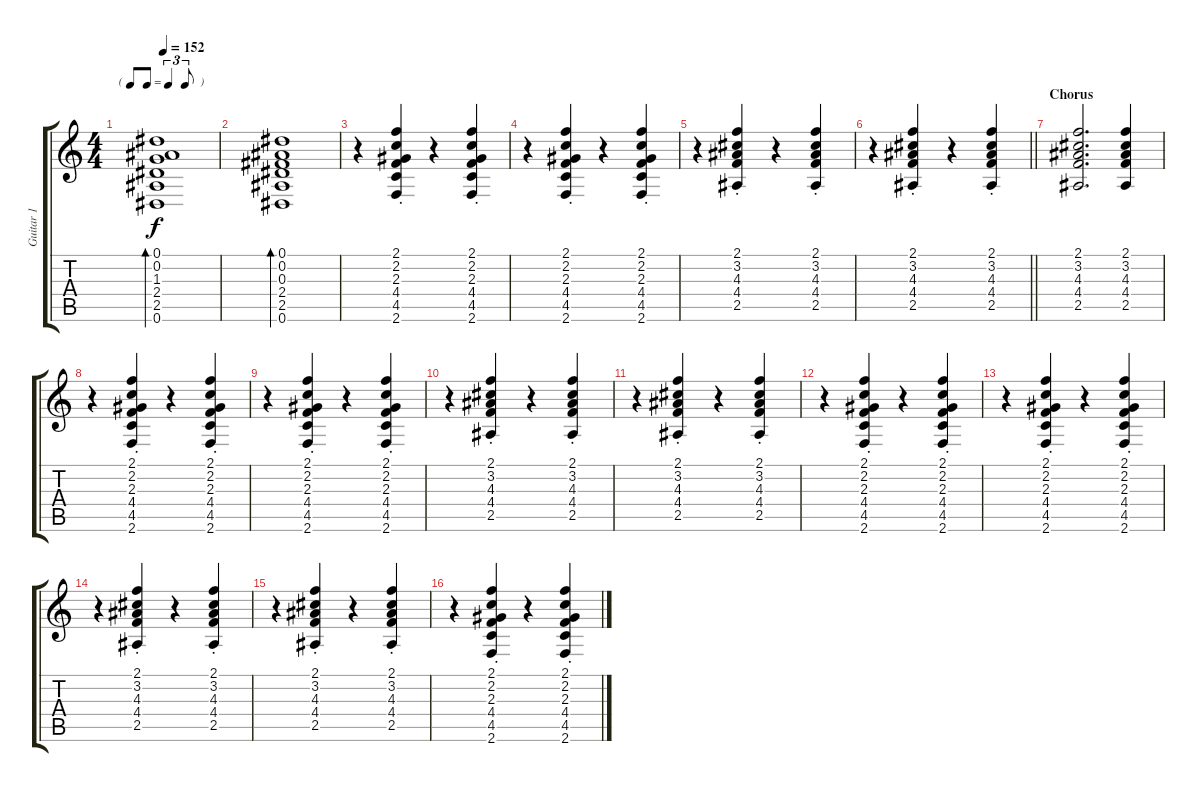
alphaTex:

\track ("Guitar 1" "Guitar 1") {instrument acousticguitarsteel}
\staff {score tabs}
\tuning (Eb4 Bb3 Gb3 Db3 Ab2 Eb2) {hide}
\ts (4 4)
\tf triplet8th
\tempo 152
\clef g2
\ks c
(0.1 0.2 1.3 2.4 2.5 0.6).1{bd 240 dy f} |
(0.1 0.2 0.3 2.4 2.5 0.6).1{bd 240} |
r.4 (2.1{st} 2.2{st} 2.3{st} 4.4{st} 4.5{st} 2.6{st}).4 r.4 (2.1{st} 2.2{st} 2.3{st} 4.4{st} 4.5{st} 2.6{st}).4 |
r.4 (2.1{st} 2.2{st} 2.3{st} 4.4{st} 4.5{st} 2.6{st}).4 r.4 (2.1{st} 2.2{st} 2.3{st} 4.4{st} 4.5{st} 2.6{st}).4 |
r.4 (2.1{st} 3.2{st} 4.3{st} 4.4{st} 2.5{st}).4 r.4 (2.1{st} 3.2{st} 4.3{st} 4.4{st} 2.5{st}).4 |
\barLineRight lightlight
r.4 (2.1{st} 3.2{st} 4.3{st} 4.4{st} 2.5{st}).4 r.4 (2.1{st} 3.2{st} 4.3{st} 4.4{st} 2.5{st}).4 |
\section ("" "Chorus")
(2.1 3.2 4.3 4.4 2.5).2{d} (2.1 3.2 4.3 4.4 2.5).4 |
r.4 (2.1{st} 2.2{st} 2.3{st} 4.4{st} 4.5{st} 2.6{st}).4 r.4 (2.1{st} 2.2{st} 2.3{st} 4.4{st} 4.5{st} 2.6{st}).4 |
r.4 (2.1{st} 2.2{st} 2.3{st} 4.4{st} 4.5{st} 2.6{st}).4 r.4 (2.1{st} 2.2{st} 2.3{st} 4.4{st} 4.5{st} 2.6{st}).4 |
r.4 (2.1{st} 3.2{st} 4.3{st} 4.4{st} 2.5{st}).4 r.4 (2.1{st} 3.2{st} 4.3{st} 4.4{st} 2.5{st}).4 |
r.4 (2.1{st} 3.2{st} 4.3{st} 4.4{st} 2.5{st}).4 r.4 (2.1{st} 3.2{st} 4.3{st} 4.4{st} 2.5{st}).4 |
r.4 (2.1{st} 2.2{st} 2.3{st} 4.4{st} 4.5{st} 2.6{st}).4 r.4 (2.1{st} 2.2{st} 2.3{st} 4.4{st} 4.5{st} 2.6{st}).4 |
r.4 (2.1{st} 2.2{st} 2.3{st} 4.4{st} 4.5{st} 2.6{st}).4 r.4 (2.1{st} 2.2{st} 2.3{st} 4.4{st} 4.5{st} 2.6{st}).4 |
r.4 (2.1{st} 3.2{st} 4.3{st} 4.4{st} 2.5{st}).4 r.4 (2.1{st} 3.2{st} 4.3{st} 4.4{st} 2.5{st}).4 |
r.4 (2.1{st} 3.2{st} 4.3{st} 4.4{st} 2.5{st}).4 r.4 (2.1{st} 3.2{st} 4.3{st} 4.4{st} 2.5{st}).4 |
r.4 (2.1{st} 2.2{st} 2.3{st} 4.4{st} 4.5{st} 2.6{st}).4 r.4 (2.1{st} 2.2{st} 2.3{st} 4.4{st} 4.5{st} 2.6{st}).4
